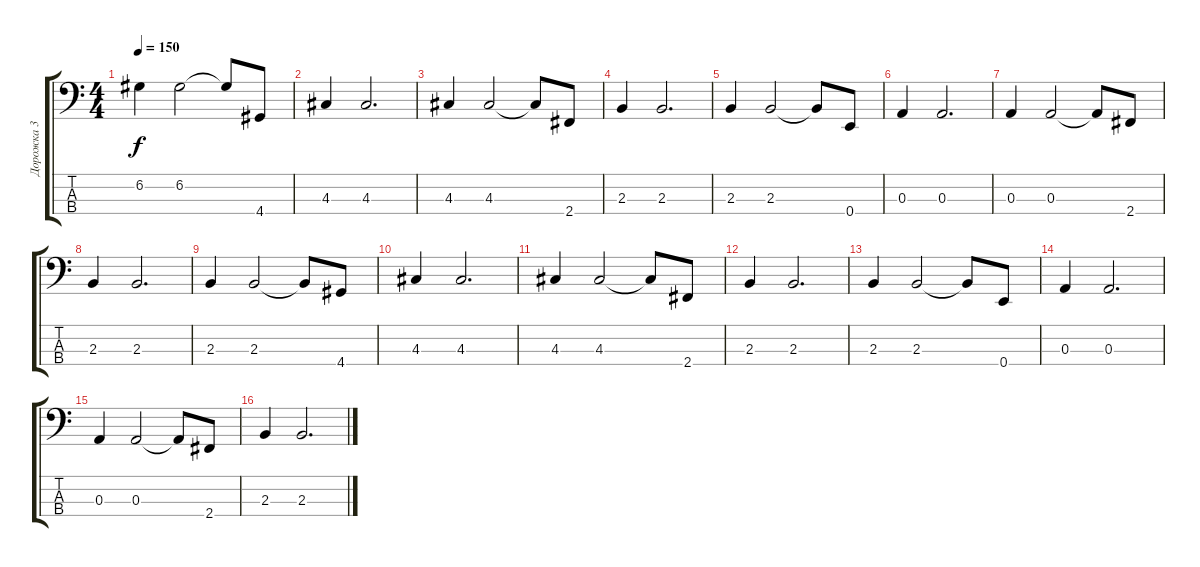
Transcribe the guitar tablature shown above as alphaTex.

\track ("Дорожка 3" "Дорожка 3") {instrument electricbassfinger}
\staff {score tabs}
\tuning (G2 D2 A1 E1) {hide}
\ts (4 4)
\tempo 150
\clef f4
\ks c
6.2.4{dy f} 6.2.2 6.2{t}.8 4.4.8 |
4.3.4 4.3.2{d} |
4.3.4 4.3.2 4.3{t}.8 2.4.8 |
2.3.4 2.3.2{d} |
2.3.4 2.3.2 2.3{t}.8 0.4.8 |
0.3.4 0.3.2{d} |
0.3.4 0.3.2 0.3{t}.8 2.4.8 |
2.3.4 2.3.2{d} |
2.3.4 2.3.2 2.3{t}.8 4.4.8 |
4.3.4 4.3.2{d} |
4.3.4 4.3.2 4.3{t}.8 2.4.8 |
2.3.4 2.3.2{d} |
2.3.4 2.3.2 2.3{t}.8 0.4.8 |
0.3.4 0.3.2{d} |
0.3.4 0.3.2 0.3{t}.8 2.4.8 |
2.3.4 2.3.2{d}
